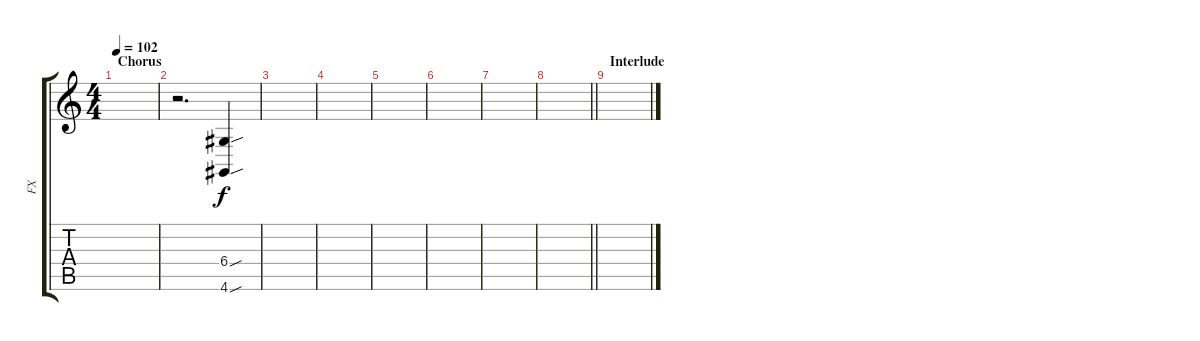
\track ("FX" "FX") {instrument fx2soundtrack}
\staff {score tabs}
\tuning (E4 B3 G3 D3 A2 E2) {hide}
\ts (4 4)
\section ("" "Chorus")
\tempo 102
\clef g2
\ks c
|
r.2{d} (6.4{sou} 4.6{sou}).4 |
|
|
|
|
|
\barLineRight lightlight
|
\section ("" "Interlude")
